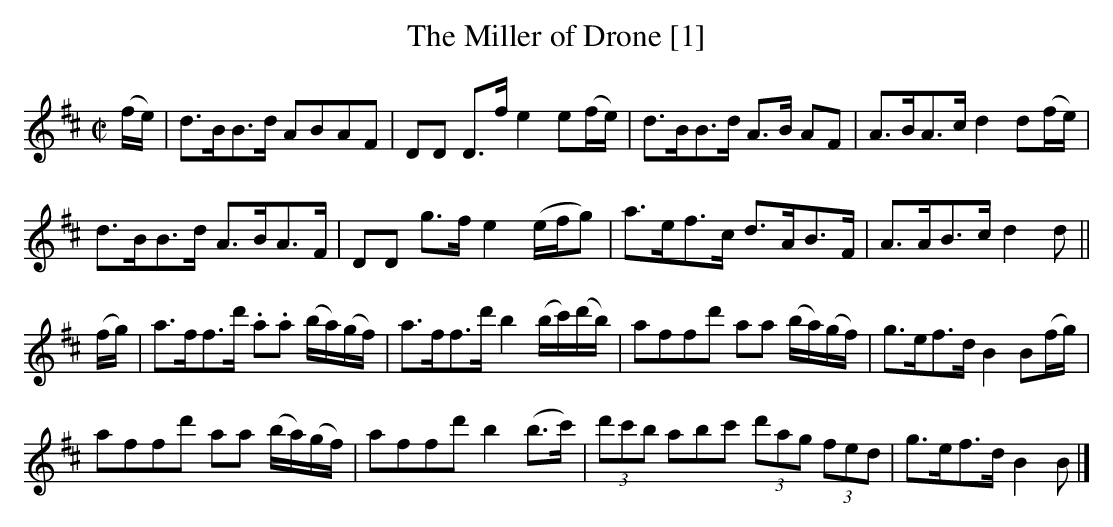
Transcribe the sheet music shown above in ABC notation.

X:1
T:Miller of Drone [1], The
M:C|
L:1/8
K:Bmin
(f/e/)|d>BB>d ABAF|DD D>f e2 e(f/e/)|d>BB>d A>B AF|A>BA>c d2 d(f/e/)|
d>BB>d A>BA>F|DD g>f e2 (e/f/g)|a>ef>c d>AB>F|A>AB>c d2 d||
(f/g/)|a>ff>d' .a.a (b/a/)(g/f/)|a>ff>d' b2 (b/c'/)(d'/b/)|affd' aa (b/a/)(g/f/)|g>ef>d B2 B(f/g/)|
affd' aa (b/a/)(g/f/)|affd' b2 (b>c')|(3d'c'b abc' (3d'ag (3fed|g>ef>d B2 B|]
